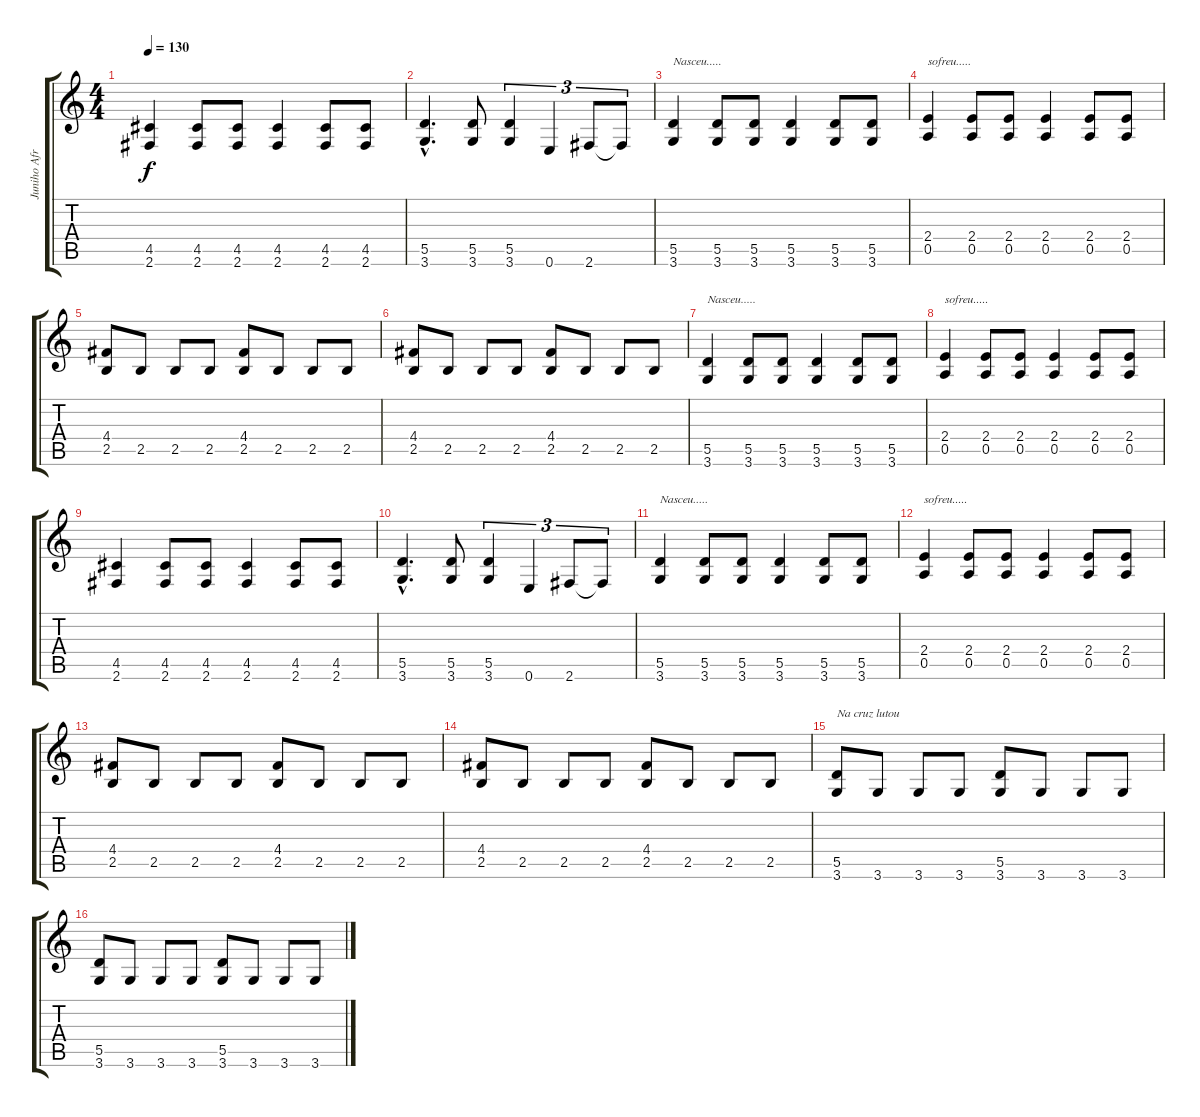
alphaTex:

\track ("Juniho Afran " "Juniho Afr") {instrument distortionguitar}
\staff {score tabs}
\tuning (E4 B3 G3 D3 A2 E2) {hide}
\ts (4 4)
\tempo 130
\clef g2
\ks c
(4.5 2.6).4{dy f} (4.5 2.6).8 (4.5 2.6).8 (4.5 2.6).4 (4.5 2.6).8 (4.5 2.6).8 |
(5.5{hac} 3.6{hac}).4{d} (5.5 3.6).8 (5.5 3.6).4{tu (3 2)} 0.6.4{tu (3 2)} 2.6.8{tu (3 2)} 2.6{t}.8{tu (3 2)} |
(5.5 3.6).4{txt "Nasceu....."} (5.5 3.6).8 (5.5 3.6).8 (5.5 3.6).4 (5.5 3.6).8 (5.5 3.6).8 |
(2.4 0.5).4{txt "sofreu....."} (2.4 0.5).8 (2.4 0.5).8 (2.4 0.5).4 (2.4 0.5).8 (2.4 0.5).8 |
(4.4 2.5).8 2.5.8 2.5.8 2.5.8 (4.4 2.5).8 2.5.8 2.5.8 2.5.8 |
(4.4 2.5).8 2.5.8 2.5.8 2.5.8 (4.4 2.5).8 2.5.8 2.5.8 2.5.8 |
(5.5 3.6).4{txt "Nasceu....."} (5.5 3.6).8 (5.5 3.6).8 (5.5 3.6).4 (5.5 3.6).8 (5.5 3.6).8 |
(2.4 0.5).4{txt "sofreu....."} (2.4 0.5).8 (2.4 0.5).8 (2.4 0.5).4 (2.4 0.5).8 (2.4 0.5).8 |
(4.5 2.6).4 (4.5 2.6).8 (4.5 2.6).8 (4.5 2.6).4 (4.5 2.6).8 (4.5 2.6).8 |
(5.5{hac} 3.6{hac}).4{d} (5.5 3.6).8 (5.5 3.6).4{tu (3 2)} 0.6.4{tu (3 2)} 2.6.8{tu (3 2)} 2.6{t}.8{tu (3 2)} |
(5.5 3.6).4{txt "Nasceu....."} (5.5 3.6).8 (5.5 3.6).8 (5.5 3.6).4 (5.5 3.6).8 (5.5 3.6).8 |
(2.4 0.5).4{txt "sofreu....."} (2.4 0.5).8 (2.4 0.5).8 (2.4 0.5).4 (2.4 0.5).8 (2.4 0.5).8 |
(4.4 2.5).8 2.5.8 2.5.8 2.5.8 (4.4 2.5).8 2.5.8 2.5.8 2.5.8 |
(4.4 2.5).8 2.5.8 2.5.8 2.5.8 (4.4 2.5).8 2.5.8 2.5.8 2.5.8 |
(5.5 3.6).8{txt "Na cruz lutou"} 3.6.8 3.6.8 3.6.8 (5.5 3.6).8 3.6.8 3.6.8 3.6.8 |
(5.5 3.6).8 3.6.8 3.6.8 3.6.8 (5.5 3.6).8 3.6.8 3.6.8 3.6.8
